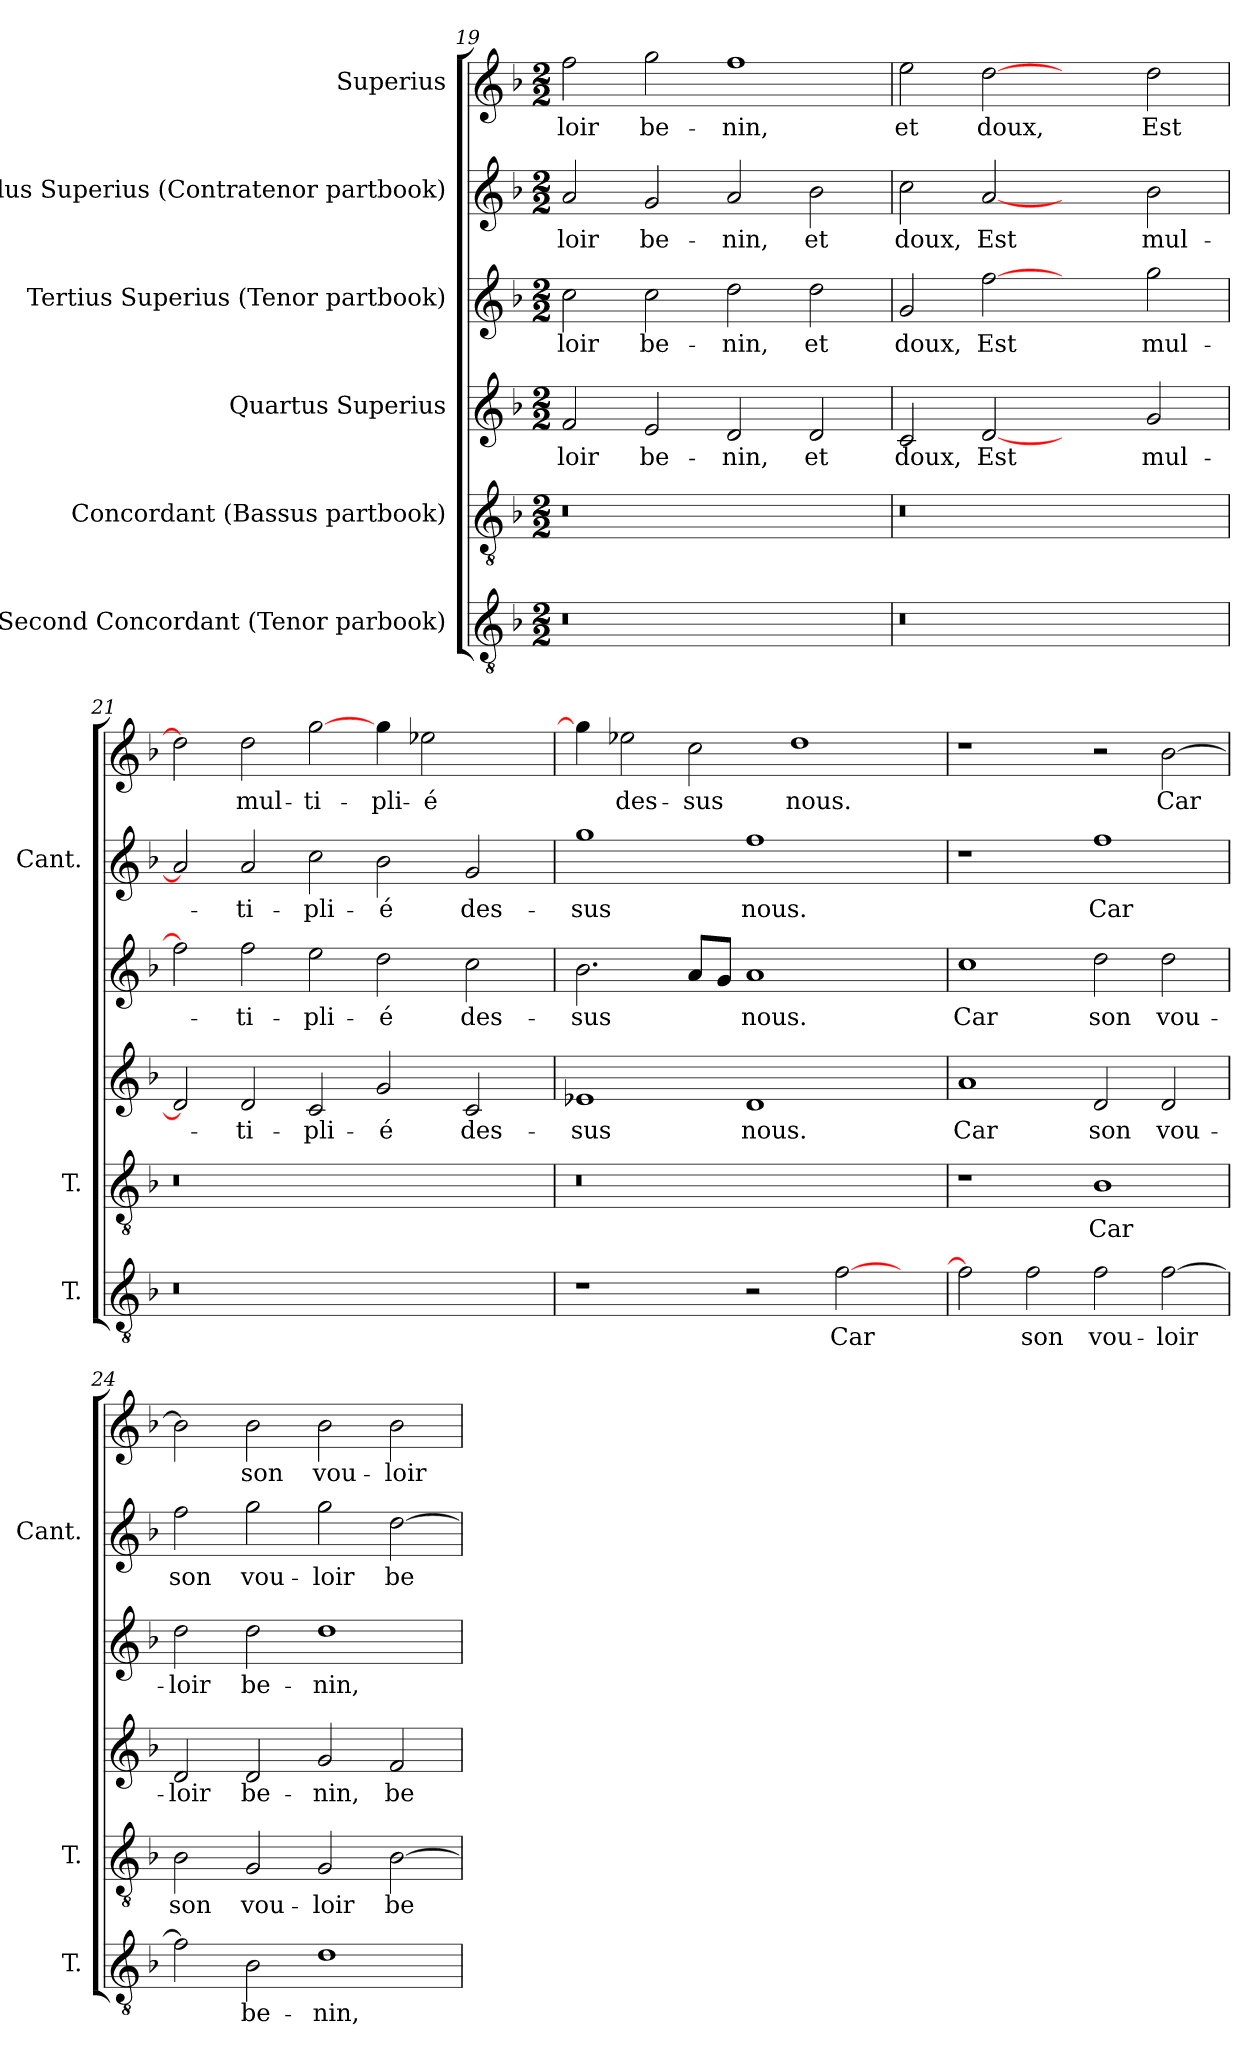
**kern	**text	**kern	**text	**kern	**text	**kern	**text	**kern	**text	**kern	**text
*part6	*part6	*part5	*part5	*part4	*part4	*part3	*part3	*part2	*part2	*part1	*part1
*staff6	*staff6	*staff5	*staff5	*staff4	*staff4	*staff3	*staff3	*staff2	*staff2	*staff1	*staff1
*I"Second Concordant (Tenor parbook)	*	*I"Concordant (Bassus partbook)	*	*I"Quartus Superius	*	*I"Tertius Superius (Tenor partbook)	*	*I"Secundus Superius (Contratenor partbook)	*	*I"Superius	*
*I'T.	*	*I'T.	*	*	*	*	*	*I'Cant.	*	*	*
*clefGv2	*	*clefGv2	*	*clefG2	*	*clefG2	*	*clefG2	*	*clefG2	*
*ITrd7c12	*	*ITrd7c12	*	*	*	*	*	*	*	*	*
*k[b-]	*	*k[b-]	*	*k[b-]	*	*k[b-]	*	*k[b-]	*	*k[b-]	*
*F:	*	*F:	*	*F:	*	*F:	*	*F:	*	*F:	*
*M2/2	*	*M2/2	*	*M2/2	*	*M2/2	*	*M2/2	*	*M2/2	*
=19	=19	=19	=19	=19	=19	=19	=19	=19	=19	=19	=19
!LO:N:vis=0	!	!LO:N:vis=0	!	!	!	!	!	!	!	!	!
1r	.	1r	.	2f/	-loir	2cc\	-loir	2a/	-loir	2ff\	-loir
.	.	.	.	2e/	be-	2cc\	be-	2g/	be-	2gg\	be-
1ryy	.	1ryy	.	2d/	-nin,	2dd\	-nin,	2a/	-nin,	1ff\	-nin,
.	.	.	.	2d/	et	2dd\	et	2b-\	et	.	.
!!LO:PB:g=z
=20	=20	=20	=20	=20	=20	=20	=20	=20	=20	=20	=20
!LO:N:vis=0	!	!LO:N:vis=0	!	!	!	!	!	!	!	!	!
1r	.	1r	.	2c/	doux,	2g/	doux,	2cc\	doux,	2ee\	et
.	.	.	.	[2d/	Est	[2ff\	Est	[2a/	Est	[2dd\	doux,
1ryy	.	1ryy	.	2ryy	.	2ryy	.	2ryy	.	2ryy	.
.	.	.	.	2g/	mul-	2gg\	mul-	2b-\	mul-	2dd\	Est
=21	=21	=21	=21	=21	=21	=21	=21	=21	=21	=21	=21
!LO:N:vis=0	!	!LO:N:vis=0	!	!	!	!	!	!	!	!	!
1r	.	1r	.	2d/]	.	2ff\]	.	2a/]	.	2dd\]	.
.	.	.	.	2d/	-ti-	2ff\	-ti-	2a/	-ti-	2dd\	mul-
1ryy	.	1ryy	.	2c/	-pli-	2ee\	-pli-	2cc\	-pli-	[2gg\	-ti-
.	.	.	.	2g/	-é	2dd\	-é	2b-\	-é	4gg\	-pli-
.	.	.	.	.	.	.	.	.	.	2ee-X\	-é
2ryy	.	2ryy	.	2c/	des-	2cc\	des-	2g/	des-	.	.
.	.	.	.	.	.	.	.	.	.	4ryy	.
=22	=22	=22	=22	=22	=22	=22	=22	=22	=22	=22	=22
!	!	!LO:N:vis=0	!	!	!	!	!	!	!	!	!
1r	.	1r	.	1e-X/	-sus	2.b-\	-sus	1gg\	-sus	4gg\]	.
.	.	.	.	.	.	.	.	.	.	2ee-X\	des-
.	.	.	.	.	.	8a/L	.	.	.	2cc\	-sus
.	.	.	.	.	.	8g/J	.	.	.	.	.
2r	.	1ryy	.	1d/	nous.	1a/	nous.	1ff\	nous.	.	.
.	.	.	.	.	.	.	.	.	.	1dd\	nous.
[2F\	Car	.	.	.	.	.	.	.	.	.	.
4ryy	.	4ryy	.	4ryy	.	4ryy	.	4ryy	.	.	.
=23	=23	=23	=23	=23	=23	=23	=23	=23	=23	=23	=23
2F\]	.	1r	.	1a/	Car	1cc\	Car	1r	.	1r	.
2F\	son	.	.	.	.	.	.	.	.	.	.
2F\	vou-	1BB-\	Car	2d/	son	2dd\	son	1ff\	Car	2r	.
[2F\	-loir	.	.	2d/	vou-	2dd\	vou-	.	.	[2b-\	Car
!!LO:LB:g=z
=24	=24	=24	=24	=24	=24	=24	=24	=24	=24	=24	=24
2F\]	.	2BB-\	son	2d/	-loir	2dd\	-loir	2ff\	son	2b-\]	.
2BB-\	be-	2GG/	vou-	2d/	be-	2dd\	be-	2gg\	vou-	2b-\	son
1D\	-nin,	2GG/	-loir	2g/	-nin,	1dd\	-nin,	2gg\	-loir	2b-\	vou-
.	.	[2BB-\	be-	2f/	be-	.	.	[2dd\	be-	2b-\	-loir
=	=	=	=	=	=	=	=	=	=	=	=
*-	*-	*-	*-	*-	*-	*-	*-	*-	*-	*-	*-
